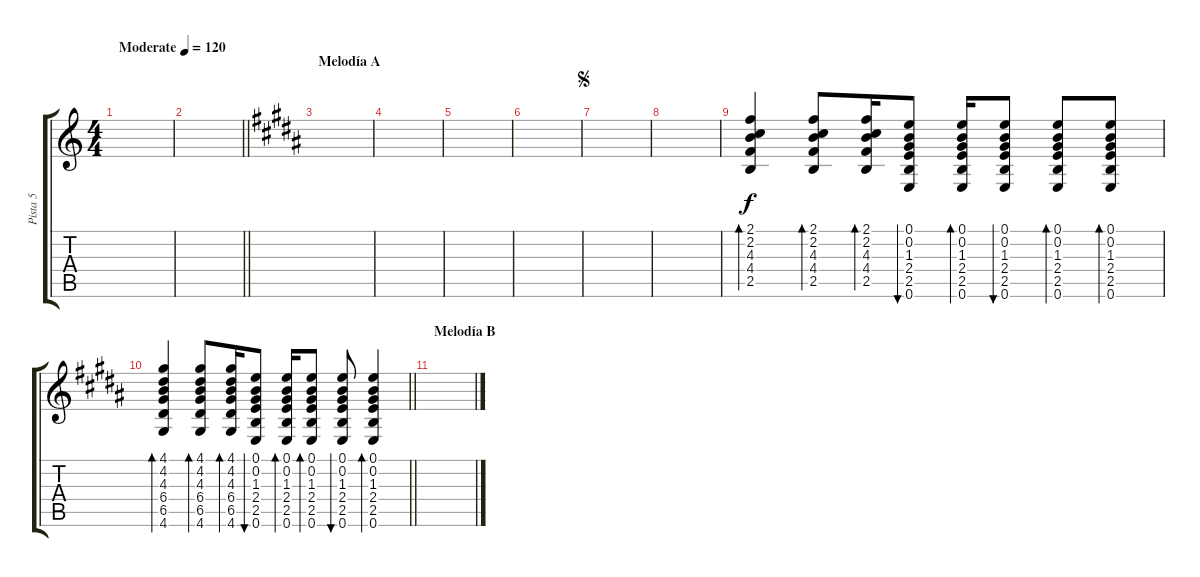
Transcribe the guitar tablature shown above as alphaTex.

\track ("Pista 5" "Pista 5") {instrument acousticguitarsteel}
\staff {score tabs}
\tuning (E4 B3 G3 D3 A2 E2) {hide}
\ts (4 4)
\tempo (120 "Moderate")
\clef g2
\ks c
|
\barLineRight lightlight
|
\section ("" "Melodía A")
\ks b
|
|
|
|
\jump segno
|
|
(2.1 2.2 4.3 4.4 2.5).4{bd 60} (2.1 2.2 4.3 4.4 2.5).8{bd 60} (2.1 2.2 4.3 4.4 2.5).16{bd 60} (0.1 0.2 1.3 2.4 2.5 0.6).8{bu 60} (0.1 0.2 1.3 2.4 2.5 0.6).16{bd 60} (0.1 0.2 1.3 2.4 2.5 0.6).8{bu 60} (0.1 0.2 1.3 2.4 2.5 0.6).8{bd 60} (0.1 0.2 1.3 2.4 2.5 0.6).8{bd 60} |
\barLineRight lightlight
(4.1 4.2 4.3 6.4 6.5 4.6).4{bd 60} (4.1 4.2 4.3 6.4 6.5 4.6).8{bd 60} (4.1 4.2 4.3 6.4 6.5 4.6).16{bd 60} (0.1 0.2 1.3 2.4 2.5 0.6).8{bu 60} (0.1 0.2 1.3 2.4 2.5 0.6).16{bd 60} (0.1 0.2 1.3 2.4 2.5 0.6).8{bd 60} (0.1 0.2 1.3 2.4 2.5 0.6).8{bu 60} (0.1 0.2 1.3 2.4 2.5 0.6).4{bd 60} |
\section ("" "Melodía B ")
